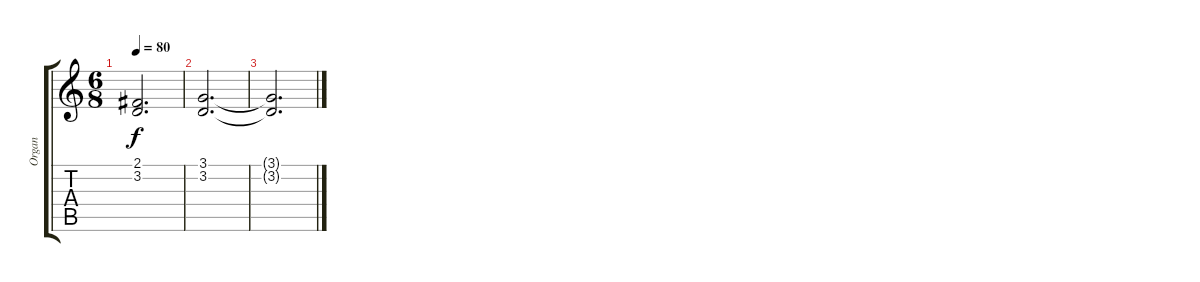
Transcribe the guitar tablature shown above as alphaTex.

\track ("Organ" "Organ") {instrument percussiveorgan}
\staff {score tabs}
\tuning (E4 B3 G3 D3 A2 E2) {hide}
\ts (6 8)
\tempo 80
\clef g2
\ks c
(2.1 3.2).2{d dy f} |
(3.1 3.2).2{d} |
(3.1{t} 3.2{t}).2{d}
